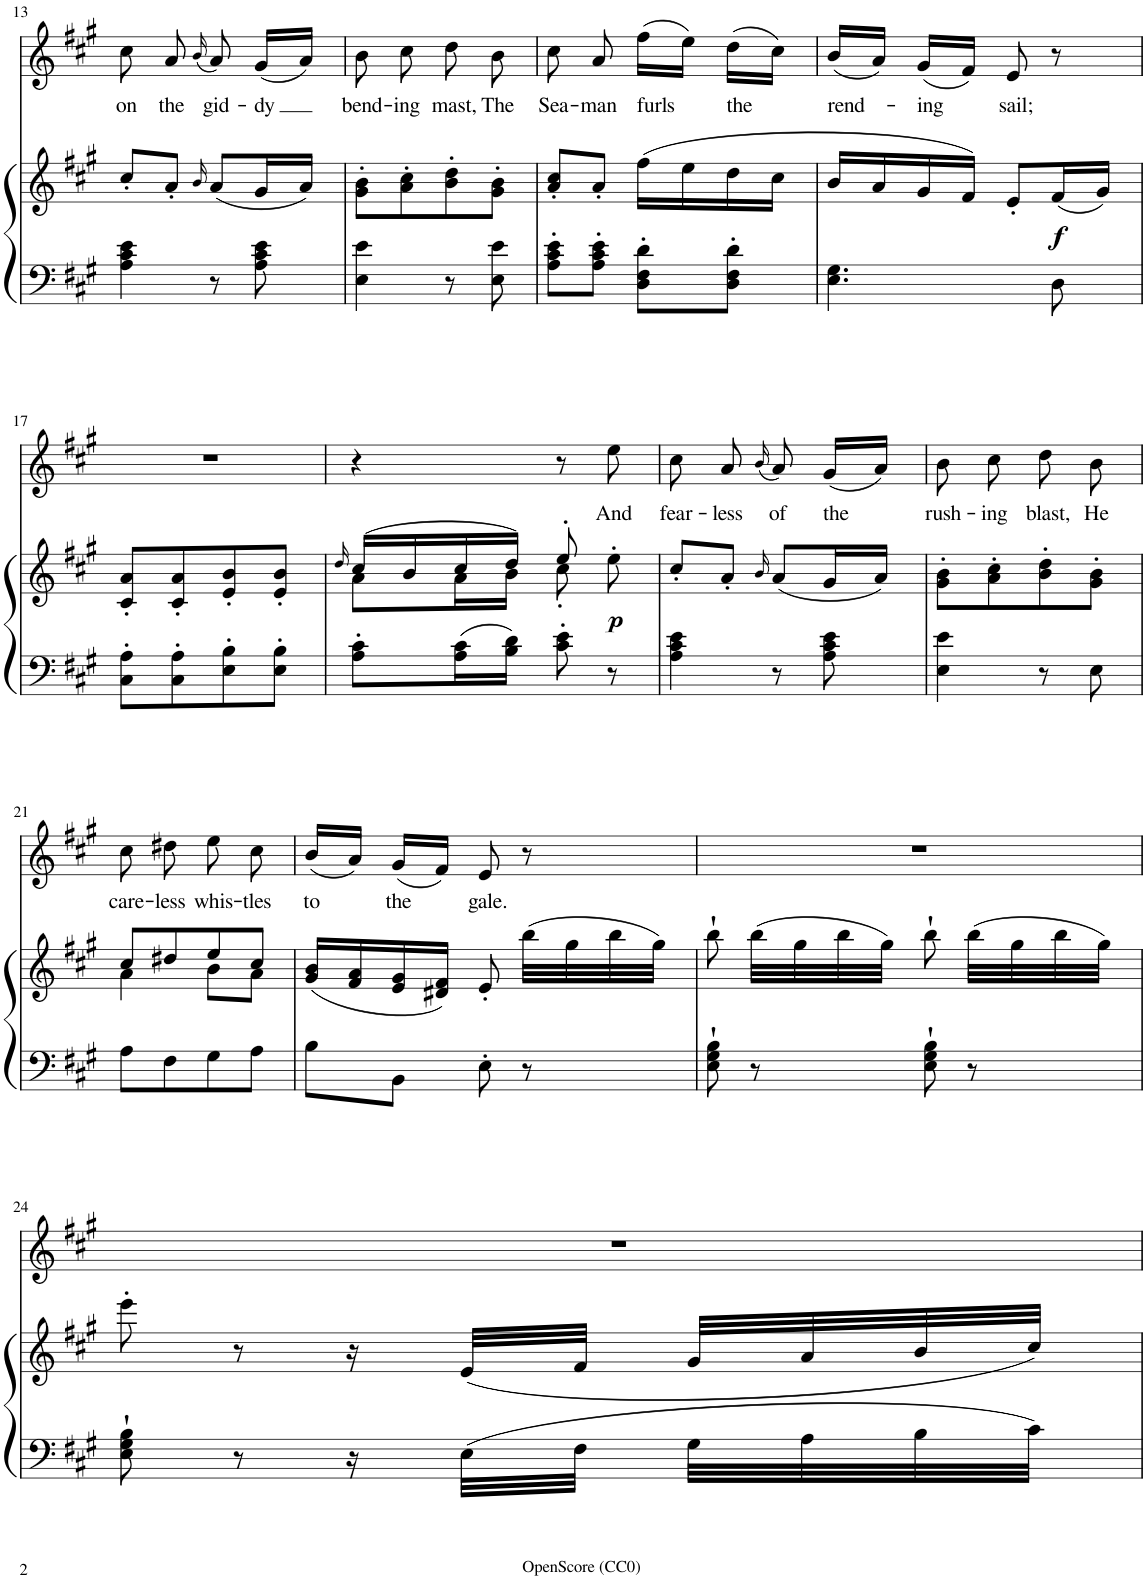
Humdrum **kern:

**kern	**kern	**dynam	**kern	**text
*part2	*part2	*part2	*part1	*part1
*staff3	*staff2	*staff2/3	*staff1	*staff1
*I"Piano	*	*	*I"Voice	*
*I'Pno	*	*	*	*
!!LO:PB:g=z
*clefF4	*clefG2	*	*clefG2	*
*k[f#c#g#]	*k[f#c#g#]	*	*k[f#c#g#]	*
*M2/4	*M2/4	*	*M2/4	*
=13	=13	=13	=13	=13
!	!	!	!	!LO:LY:b
4A\ 4c#\ 4e\	8cc#'/L	.	8cc#\	on
!	!	!	!	!LO:LY:b
.	8a'/J	.	8a/	the
.	16qb/	.	(16qb/	.
!	!	!	!	!LO:LY:b
8r	(8a/L	.	8a/)	gid-
!	!	!	!	!LO:LY:b
8A\ 8c#\ 8e\	16g#/L	.	(16g#/LL	-dy
.	16a/JJ)	.	16a/JJ)	.
=14	=14	=14	=14	=14
!	!	!	!	!LO:LY:b
4E\ 4e\	8g#\' 8b\'L	.	8b\	bend-
!	!	!	!	!LO:LY:b
.	8a\' 8cc#\'	.	8cc#\	-ing
!	!	!	!	!LO:LY:b
8r	8b\' 8dd\'	.	8dd\	mast,
!	!	!	!	!LO:LY:b
8E\ 8e\	8g#\' 8b\'J	.	8b\	The
=15	=15	=15	=15	=15
!	!	!	!	!LO:LY:b
8A\' 8c#\' 8e\'L	8a/' 8cc#/'L	.	8cc#\	Sea-
!	!	!	!	!LO:LY:b
8A\' 8c#\' 8e\'J	8a'/J	.	8a/	-man
!	!	!	!	!LO:LY:b
8D\' 8F#\' 8d\'L	(16ff#\LL	.	(16ff#\LL	furls
.	16ee\	.	16ee\JJ)	.
!	!	!	!	!LO:LY:b
8D\' 8F#\' 8d\'J	16dd\	.	(16dd\LL	the
.	16cc#\JJ	.	16cc#\JJ)	.
=16	=16	=16	=16	=16
!	!	!	!	!LO:LY:b
4.E\ 4.G#\	16b/LL	.	(16b/LL	rend-
.	16a/	.	16a/JJ)	.
!	!	!	!	!LO:LY:b
.	16g#/	.	(16g#/LL	-ing
.	16f#/JJ)	.	16f#/JJ)	.
!	!	!	!	!LO:LY:b
.	8e'/L	.	8e/	sail;
!	!	!LO:DY:b	!	!
8D\	(16f#/L	f	8r	.
.	16g#/JJ)	.	.	.
!!LO:LB:g=z
=17	=17	=17	=17	=17
8C#\' 8A\'L	8c#/' 8a/'L	.	2r	.
8C#\' 8A\'	8c#/' 8a/'	.	.	.
8E\' 8B\'	8e/' 8b/'	.	.	.
8E\' 8B\'J	8e/' 8b/'J	.	.	.
=18	=18	=18	=18	=18
.	16qdd/	.	.	.
*	*^	*	*	*
8A\' 8c#\'L	(16cc#/LL	8a\L	.	4r	.
.	16b/	.	.	.	.
16A\ 16c#\L	16cc#/	16a\L	.	.	.
16B\ 16d\JJ	16dd/JJ)	16b\JJ	.	.	.
8c#\' 8e\'	8ee'/	8cc#'\	.	8r	.
!	!	!	!LO:DY:b	!	!LO:LY:b
8r	8ee'\	8ryy	p	8ee\	And
=19	=19	=19	=19	=19	=19
!	!	!	!	!	!LO:LY:b
*	*v	*v	*	*	*
4A\ 4c#\ 4e\	8cc#'/L	.	8cc#\	fear-
!	!	!	!	!LO:LY:b
.	8a'/J	.	8a/	-less
.	16qb/	.	(16qb/	.
!	!	!	!	!LO:LY:b
8r	(8a/L	.	8a/)	of
!	!	!	!	!LO:LY:b
8A\ 8c#\ 8e\	16g#/L	.	(16g#/LL	the
.	16a/JJ)	.	16a/JJ)	.
=20	=20	=20	=20	=20
!	!	!	!	!LO:LY:b
4E\ 4e\	8g#\' 8b\'L	.	8b\	rush-
!	!	!	!	!LO:LY:b
.	8a\' 8cc#\'	.	8cc#\	-ing
!	!	!	!	!LO:LY:b
8r	8b\' 8dd\'	.	8dd\	blast,
!	!	!	!	!LO:LY:b
8E\	8g#\' 8b\'J	.	8b\	He
!!LO:LB:g=z
=21	=21	=21	=21	=21
*	*^	*	*	*
!	!	!	!	!	!LO:LY:b
8A\L	8cc#/L	4a\	.	8cc#\	care-
!	!	!	!	!	!LO:LY:b
8F#\	8dd#X/	.	.	8dd#X\	-less
!	!	!	!	!	!LO:LY:b
8G#\	8ee/	8b\L	.	8ee\	whis-
!	!	!	!	!	!LO:LY:b
8A\J	8cc#/J	8a\J	.	8cc#\	-tles
=22	=22	=22	=22	=22	=22
!	!	!	!	!	!LO:LY:b
*	*v	*v	*	*	*
8B\L	(16g#/ 16b/LL	.	(16b/LL	to
.	16f#/ 16a/	.	16a/JJ)	.
!	!	!	!	!LO:LY:b
8BB\J	16e/ 16g#/	.	(16g#/LL	the
.	16d#X/ 16f#/JJ)	.	16f#/JJ)	.
!	!	!	!	!LO:LY:b
8E'\	8e'/	.	8e/	gale.
8r	(32bb\LLL	.	8r	.
.	32gg#\	.	.	.
.	32bb\	.	.	.
.	32gg#\JJJ)	.	.	.
=23	=23	=23	=23	=23
8E\` 8G#\` 8B\`	8bb`\	.	2r	.
8r	(32bb\LLL	.	.	.
.	32gg#\	.	.	.
.	32bb\	.	.	.
.	32gg#\JJJ)	.	.	.
8E\` 8G#\` 8B\`	8bb`\	.	.	.
8r	(32bb\LLL	.	.	.
.	32gg#\	.	.	.
.	32bb\	.	.	.
.	32gg#\JJJ)	.	.	.
!!LO:LB:g=z
=24	=24	=24	=24	=24
8E\` 8G#\` 8B\`	8eee'\	.	2r	.
8r	8r	.	.	.
16r	16r	.	.	.
32E\LLL	(32e/LLL	.	.	.
32F#\JJJ	32f#/JJJ	.	.	.
32G#\LLL	32g#/LLL	.	.	.
32A\	32a/	.	.	.
32B\	32b/	.	.	.
32c#\JJJ	32cc#/JJJ)	.	.	.
=	=	=	=	=
*-	*-	*-	*-	*-
